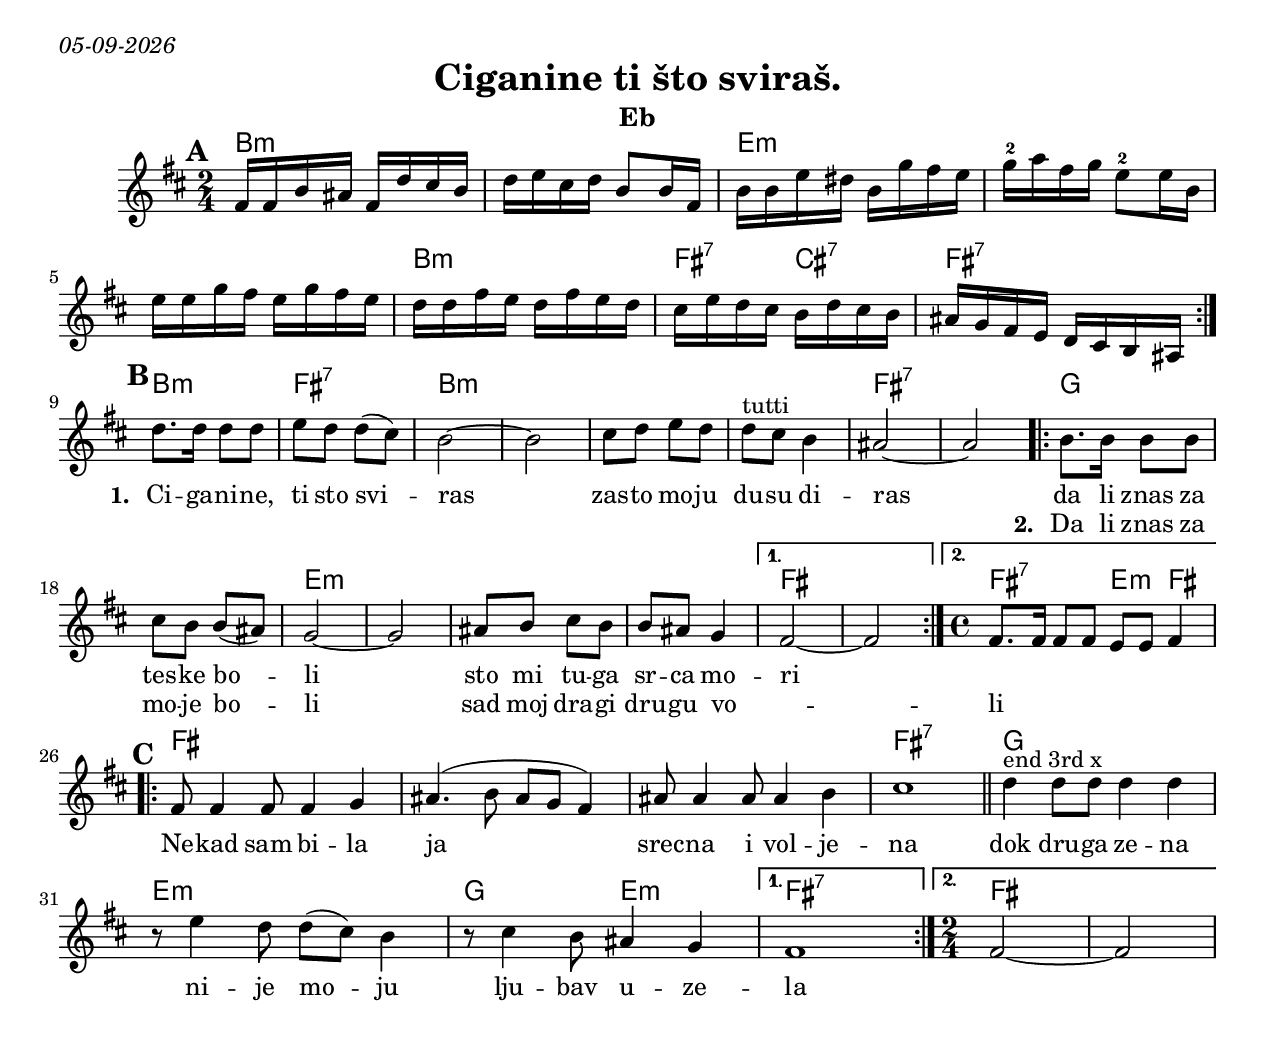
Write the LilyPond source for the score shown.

\version "2.18.0"
\include "english.ly"
%\pointAndClickOff
\paper{
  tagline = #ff
  print-all-headers = ##t
  #(set-paper-size "letter")
}
date = #(strftime "%d-%m-%Y" (localtime (current-time)))

\markup{ \italic{ \date }  }

%\markup{ Got something to say? }

global = {
  \clef treble
  \key a \minor
  \time 2/4
  \set Score.markFormatter = #format-mark-box-alphabet
}

%#################################### Melody ########################
%melody =  \transpose c d \relative c' {  %transpose for clarinet
melody = \relative c {
  \global
  %\partial 16*3 a16 d f   %lead in notes

  \repeat volta 2{
   \mark \default
   e16 e a gs e c' b a
   c16 d b c a8 a16 e
   a16 a d cs a f' e d
   f16-2 g e f d8-2 d16 a

   d16 d f e d f e d
   c16 c e d c e d c
   b16 d c b a c b a
    gs16 f e d c b a gs

  }

  \break
 %{
 \alternative {
    {b16e c b a c b a
    gs16 f e d c b a gs}

    {b'16 d c8 b16 a d c
    b8 e, fs gs}
  }
 %}
  %\bar"||"
  %\repeat volta 2{
   \mark \default

   c'8. c16 c8 c
   d8 c c(b)
   a2~
   a2

   b8 c d c
   c8^tutti b a4
   gs2~
   gs2

   \repeat volta 2{

   %\bar"||"
   a8. a16 a8 a
   b8 a a (gs)
   f2~
   f2
   gs8 a b a
   a8 gs f4

  }
   \alternative {
     {  e2~
   e2}
     {\time 4/4

      e8. e16 e8 e d d e4 }
   }

   \break
   \repeat volta 2{
   \mark \default
   e8 e4 e8 e4 f
   gs4.( a8 gs f e4)
   gs8 gs4 gs8 gs4 a4
   b1

   \bar"||"   c4^\markup{ end 3rd x } c8  c8 c4 c
   r8 d4 c8 c(b) a4|
   r8 b4 a8 gs4 f
   }

   \alternative{
   {e1}
   {\time 2/4 e2~
   e2}
   }

}
%################################# Lyrics #####################
\addlyrics{
\repeat unfold 62 {\skip 2}
\set stanza = #"1. "
Ci -- ga -- ni -- ne, ti sto svi -- ras
zas -- to mo -- ju du -- su di -- ras
da li znas za tes -- ke bo -- li
sto mi tu -- ga sr -- ca mo -- ri
%da li znas za moje bo -- li
%sad moj dragi drugu vo -- li

\repeat unfold 7 {\skip 2}
Ne -- kad sam bi -- la ja
srec -- na i vol -- je -- na
dok dru -- ga ze -- na
ni -- je mo -- ju lju -- bav u -- ze -- la
}

\addlyrics{
\repeat unfold 78 {\skip 2}
\set stanza = #"2. "
 Da li znas za mo -- je bo -- li
 sad moj dra -- gi dru -- gu vo -- _ li
}
%################################# Chords #######################
harmonies = \chordmode {
  a2*2:m
  d2*3:m
  a2:m
  e4:7 b4:7
  e2:7
  %e4:7 b4:7
  %e2:7
  %B
  a2:m
  e2:7
  a2*4:m
  e2*2:7
  %dbl bar
  f2*2
  d2*4:m
  e2*2
  %time change
  e2:7 d4:m e4
  %c
  e1*3
  e1:7
  f1
  d1:m %a2:m
  f2 d2:m
  e1:7
  e2*2



}

\score {\transpose c a
  <<
    \new ChordNames {
      \set chordChanges = ##f
      \transpose a d \harmonies
    }
    \new Staff   \transpose a d' \melody
  >>
  \header{
    title= "Ciganine ti što sviraš."
    subtitle=""
    composer= ""
    instrument = "Eb"
    arranger= ""
  }
  \midi{\tempo 4 = 120}
  \layout{indent = 1.0\cm}
}
%{
% more verses:
\markup{}
\markup {
  \fill-line {
    \hspace #0.1 % distance from left margin
    \column {
      \line { "1."
	\column {
	  ""
	}
      }
      \hspace #0.2 % vertical distance between verses
      \line { "2."
	\column {
	 ""
	}
      }
    }
    \hspace #0.1  % horiz. distance between columns
    \column {
      \line { "3."
	\column {
	  ""
	}
      }
      \hspace #0.2 % distance between verses
      \line { "4."
	\column {
	 ""
	}
      }
    }
    \hspace #0.1 % distance to right margin
  }
}

%}
%{
Ciganine, ti sto sviras
zasto moju dusu diras
da li znas za teske boli
sto mi tuga srca mori
da li znas za moje boli
sad moj dragi drugu voli

Ref.
Nekad sam bila ja
srecna i voljena
dok druga zena
nije moju ljubav uzela

Druga ga miluje
on za njom luduje
a moje srce usamljeno
za njim boluje

Nekada smo sretni bili
nasu ljubav nismo krili
mislila sam, dani srece
da nikada proci nece

Ref.

Ciganine, sviraj, sviraj
pesmom moju dusu diraj
nek’ mi tvoja pesma kaze
kad’ me ljubi sto me laze
%}